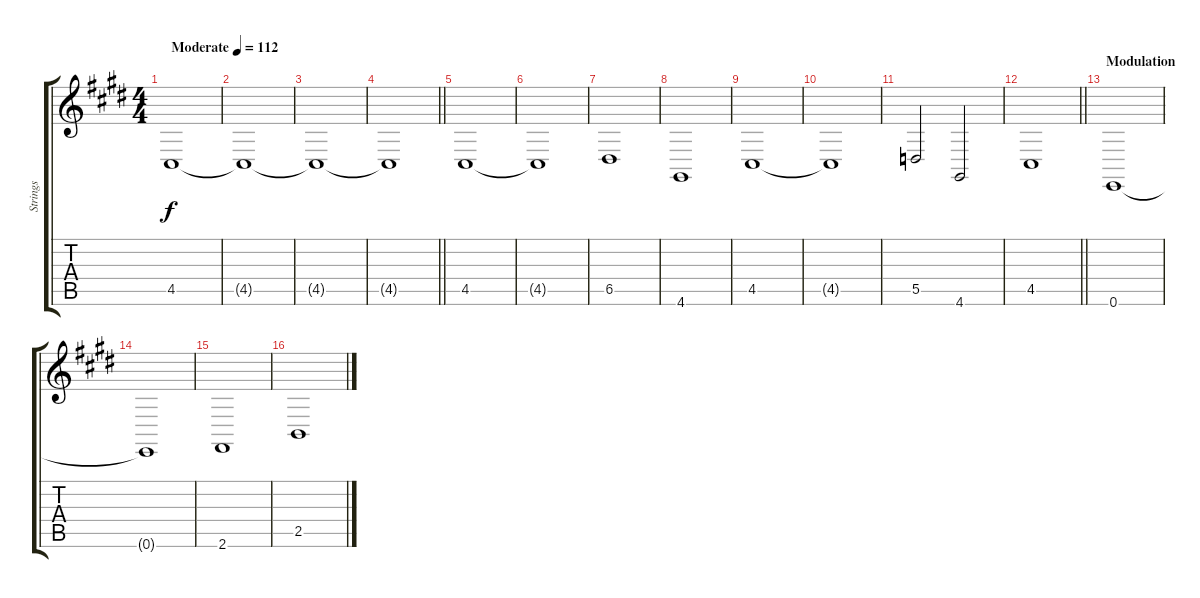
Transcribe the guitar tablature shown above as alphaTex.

\track ("Strings" "Strings") {instrument stringensemble1}
\staff {score tabs}
\tuning (E4 B3 G3 D3 A2 E2) {hide}
\ts (4 4)
\section ("" "")
\tempo (112 "Moderate")
\clef g2
\ks c#minor
4.5.1{dy f instrument stringensemble1} |
4.5{t}.1 |
4.5{t}.1 |
\barLineRight lightlight
4.5{t}.1 |
\section ("" "")
4.5.1 |
4.5{t}.1 |
6.5.1 |
4.6.1 |
4.5.1 |
4.5{t}.1 |
5.5.2 4.6.2 |
\barLineRight lightlight
4.5.1 |
\section ("" "Modulation")
0.6.1 |
0.6{t}.1 |
2.6.1 |
2.5.1
